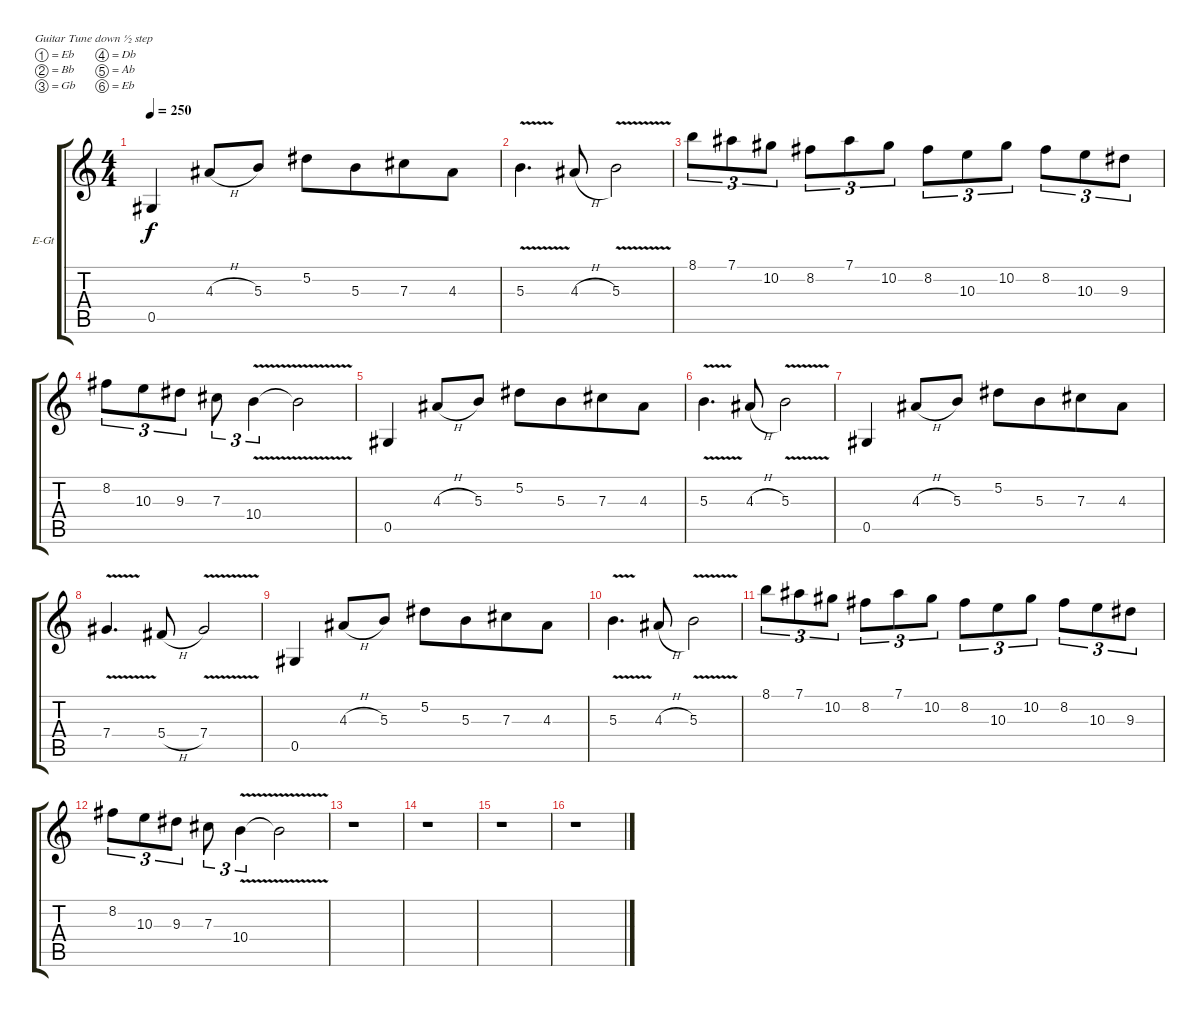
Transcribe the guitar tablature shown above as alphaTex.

\bracketExtendMode groupsimilarinstruments
\firstSystemTrackNameOrientation horizontal
\otherSystemsTrackNameOrientation horizontal
\track ("Gitár 2 (Yngwie Malmsteen)" "E-Gt") {instrument distortionguitar}
\staff {score tabs}
\tuning (Eb4 Bb3 Gb3 Db3 Ab2 Eb2)
\ts (4 4)
\tempo 250
\clef g2
\ks c
0.5.4{dy f} 4.3{h}.8 5.3.8 5.2.8 5.3.8{beam merge} 7.3.8 4.3.8 |
5.3{v}.4{d} 4.3{h}.8 5.3{v}.2 |
8.1.8{tu (3 2)} 7.1.8{tu (3 2)} 10.2.8{tu (3 2)} 8.2.8{tu (3 2)} 7.1.8{tu (3 2)} 10.2.8{tu (3 2)} 8.2.8{tu (3 2)} 10.3.8{tu (3 2)} 10.2.8{tu (3 2)} 8.2.8{tu (3 2)} 10.3.8{tu (3 2)} 9.3.8{tu (3 2)} |
8.2.8{tu (3 2)} 10.3.8{tu (3 2)} 9.3.8{tu (3 2)} 7.3.8{tu (3 2)} 10.4{v}.4{tu (3 2)} 10.4{v t}.2 |
0.5.4 4.3{h}.8 5.3.8 5.2.8 5.3.8{beam merge} 7.3.8 4.3.8 |
5.3{v}.4{d} 4.3{h}.8 5.3{v}.2 |
0.5.4 4.3{h}.8 5.3.8 5.2.8 5.3.8{beam merge} 7.3.8 4.3.8 |
7.4{v}.4{d} 5.4{h}.8 7.4{v}.2 |
0.5.4 4.3{h}.8 5.3.8 5.2.8 5.3.8{beam merge} 7.3.8 4.3.8 |
5.3{v}.4{d} 4.3{h}.8 5.3{v}.2 |
8.1.8{tu (3 2)} 7.1.8{tu (3 2)} 10.2.8{tu (3 2)} 8.2.8{tu (3 2)} 7.1.8{tu (3 2)} 10.2.8{tu (3 2)} 8.2.8{tu (3 2)} 10.3.8{tu (3 2)} 10.2.8{tu (3 2)} 8.2.8{tu (3 2)} 10.3.8{tu (3 2)} 9.3.8{tu (3 2)} |
8.2.8{tu (3 2)} 10.3.8{tu (3 2)} 9.3.8{tu (3 2)} 7.3.8{tu (3 2)} 10.4{v}.4{tu (3 2)} 10.4{v t}.2 |
r.1 |
r.1 |
r.1 |
r.1
